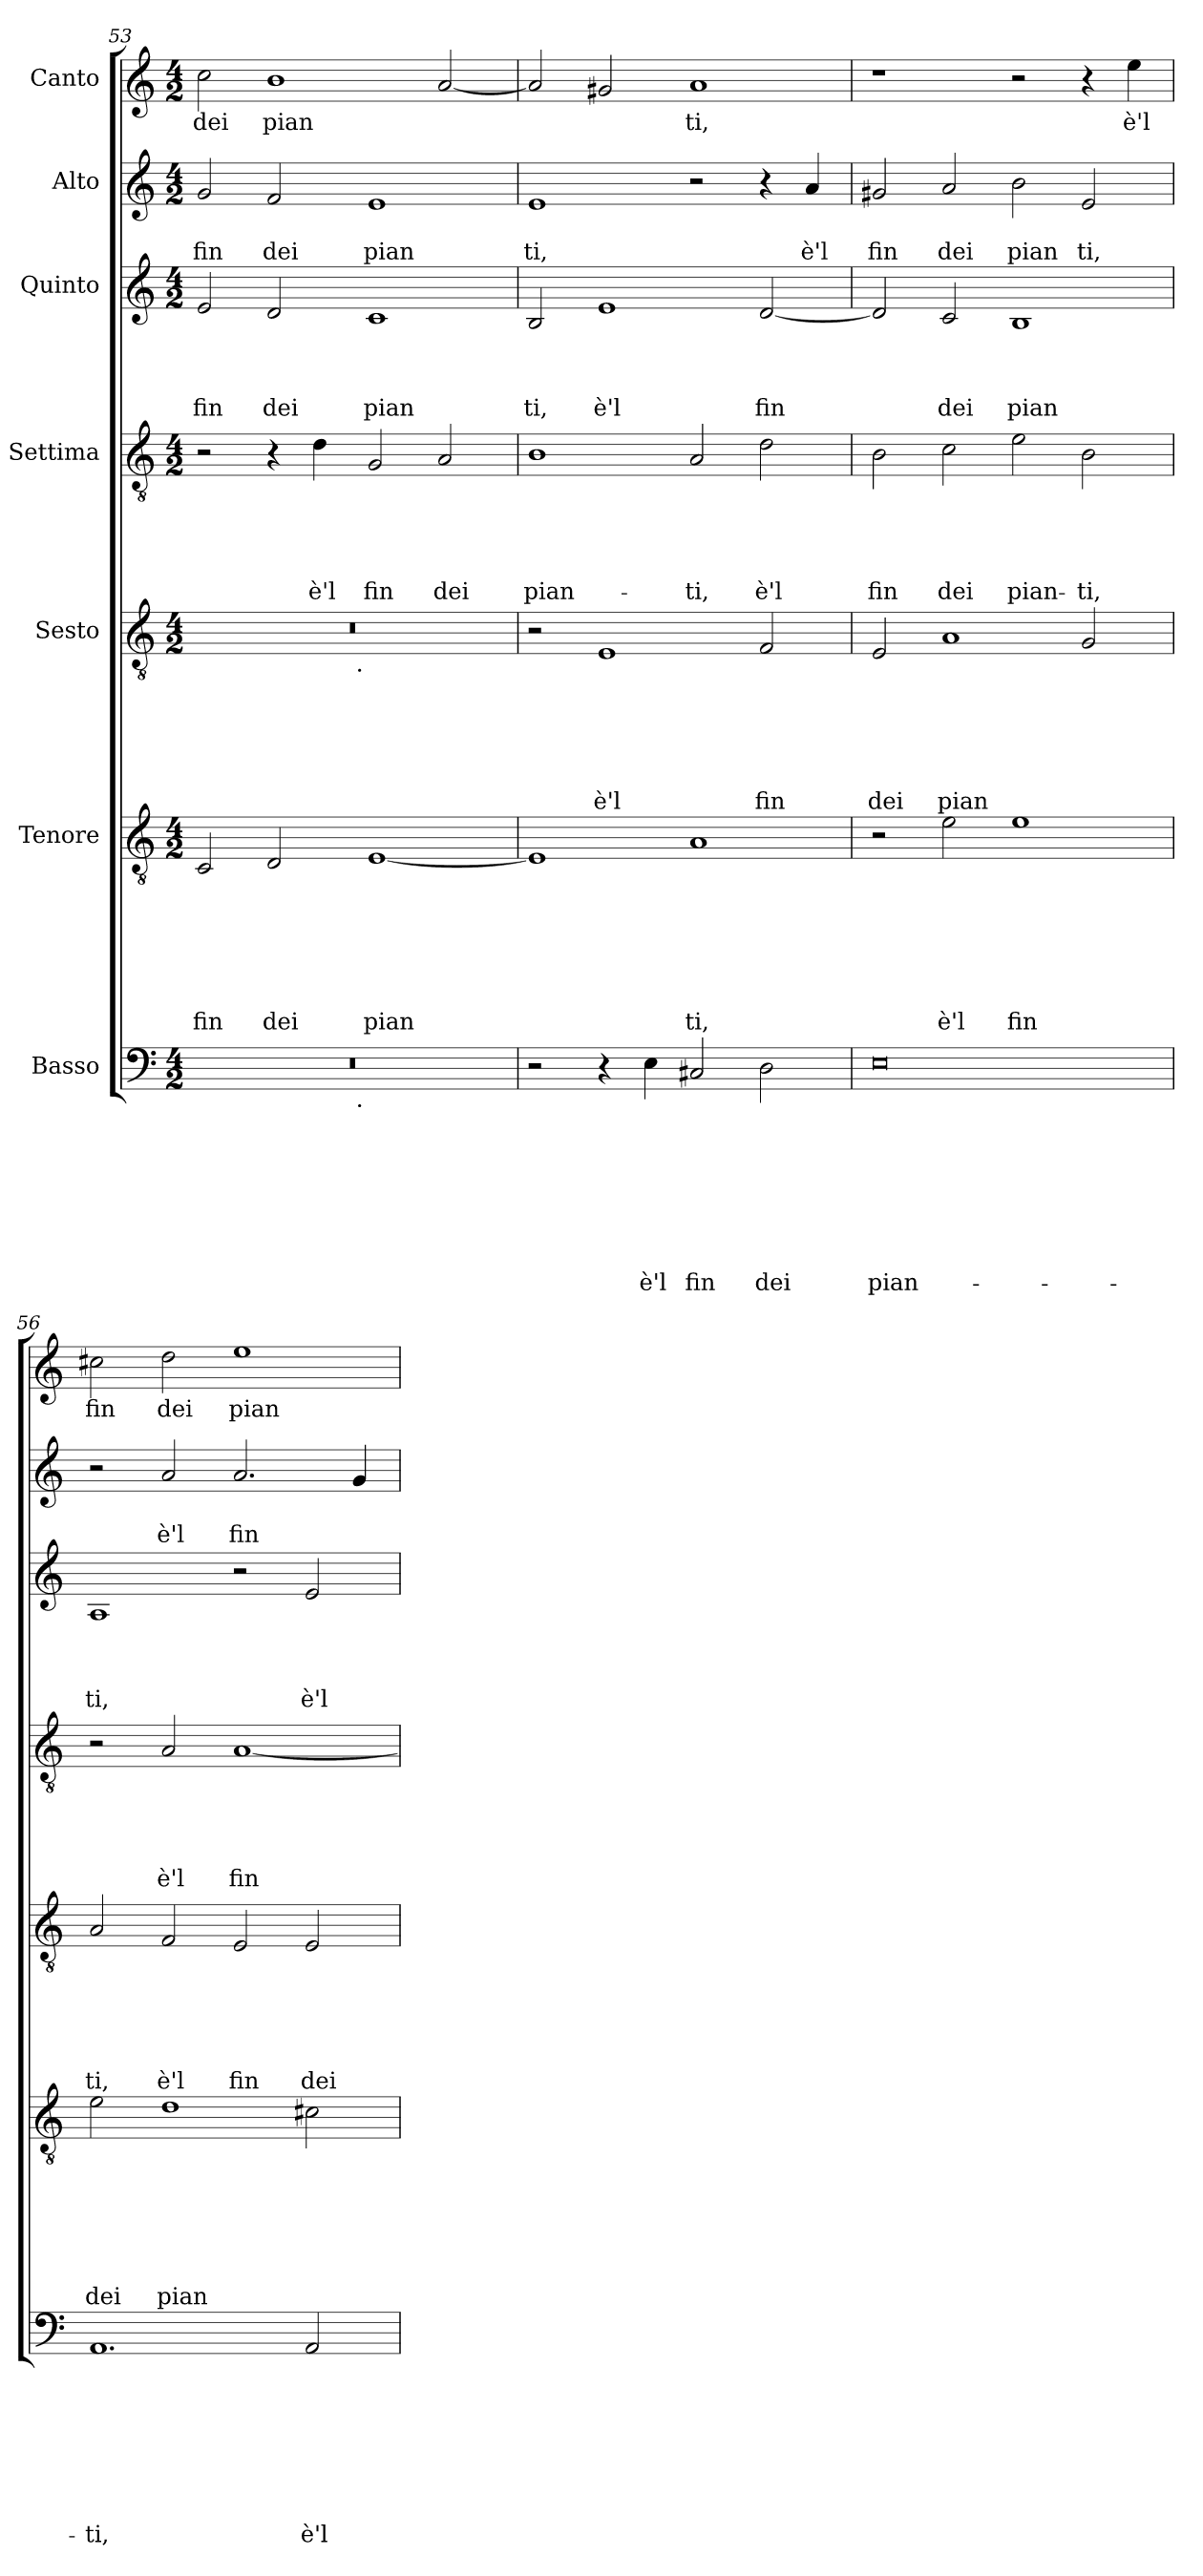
**kern	**text	**text	**text	**text	**text	**text	**text	**text	**kern	**text	**text	**text	**text	**text	**text	**text	**kern	**text	**text	**text	**text	**text	**text	**kern	**text	**text	**text	**text	**text	**kern	**text	**text	**text	**text	**kern	**text	**text	**kern	**text
*part7	*part7	*part7	*part7	*part7	*part7	*part7	*part7	*part7	*part6	*part6	*part6	*part6	*part6	*part6	*part6	*part6	*part5	*part5	*part5	*part5	*part5	*part5	*part5	*part4	*part4	*part4	*part4	*part4	*part4	*part3	*part3	*part3	*part3	*part3	*part2	*part2	*part2	*part1	*part1
*staff7	*staff7	*staff7	*staff7	*staff7	*staff7	*staff7	*staff7	*staff7	*staff6	*staff6	*staff6	*staff6	*staff6	*staff6	*staff6	*staff6	*staff5	*staff5	*staff5	*staff5	*staff5	*staff5	*staff5	*staff4	*staff4	*staff4	*staff4	*staff4	*staff4	*staff3	*staff3	*staff3	*staff3	*staff3	*staff2	*staff2	*staff2	*staff1	*staff1
*I"Basso	*	*	*	*	*	*	*	*	*I"Tenore	*	*	*	*	*	*	*	*I"Sesto	*	*	*	*	*	*	*I"Settima	*	*	*	*	*	*I"Quinto	*	*	*	*	*I"Alto	*	*	*I"Canto	*
*clefF4	*	*	*	*	*	*	*	*	*clefGv2	*	*	*	*	*	*	*	*clefGv2	*	*	*	*	*	*	*clefGv2	*	*	*	*	*	*clefG2	*	*	*	*	*clefG2	*	*	*clefG2	*
*k[]	*	*	*	*	*	*	*	*	*k[]	*	*	*	*	*	*	*	*k[]	*	*	*	*	*	*	*k[]	*	*	*	*	*	*k[]	*	*	*	*	*k[]	*	*	*k[]	*
*C:	*	*	*	*	*	*	*	*	*C:	*	*	*	*	*	*	*	*C:	*	*	*	*	*	*	*C:	*	*	*	*	*	*C:	*	*	*	*	*C:	*	*	*C:	*
*M4/2	*	*	*	*	*	*	*	*	*M4/2	*	*	*	*	*	*	*	*M4/2	*	*	*	*	*	*	*M4/2	*	*	*	*	*	*M4/2	*	*	*	*	*M4/2	*	*	*M4/2	*
=53	=53	=53	=53	=53	=53	=53	=53	=53	=53	=53	=53	=53	=53	=53	=53	=53	=53	=53	=53	=53	=53	=53	=53	=53	=53	=53	=53	=53	=53	=53	=53	=53	=53	=53	=53	=53	=53	=53	=53
!	!	!	!	!	!	!	!	!	!	!	!	!	!	!	!	!LO:LY:b	!	!	!	!	!	!	!	!	!	!	!	!	!	!	!	!	!	!LO:LY:b	!	!	!LO:LY:b	!	!LO:LY:b
*^	*	*	*	*	*	*	*	*	*	*	*	*	*	*	*	*	*^	*	*	*	*	*	*	*	*	*	*	*	*	*	*	*	*	*	*	*	*	*	*
0r	2ryy	.	.	.	.	.	.	.	.	2C/	.	.	.	.	.	.	fin	0r	2ryy	.	.	.	.	.	.	2r	.	.	.	.	.	2e/	.	.	.	fin	2g/	.	fin	2cc\	dei
!	!	!	!	!	!	!	!	!	!	!	!	!	!	!	!	!	!LO:LY:b	!	!	!	!	!	!	!	!	!	!	!	!	!	!	!	!	!	!	!LO:LY:b	!	!	!LO:LY:b	!	!LO:LY:b
.	4...ryy	.	.	.	.	.	.	.	.	2D/	.	.	.	.	.	.	dei	.	4...ryy	.	.	.	.	.	.	4r	.	.	.	.	.	2d/	.	.	.	dei	2f/	.	dei	1b	pian
!	!	!	!	!	!	!	!	!	!	!	!	!	!	!	!	!	!	!	!	!	!	!	!	!	!	!	!	!	!	!	!LO:LY:b	!	!	!	!	!	!	!	!	!	!
.	.	.	.	.	.	.	.	.	.	.	.	.	.	.	.	.	.	.	.	.	.	.	.	.	.	4d\	.	.	.	.	è'l	.	.	.	.	.	.	.	.	.	.
!	!	!	!	!	!	!	!	!	!	!	!	!	!	!	!	!	!	!	!LO:TX:b:t=.	!	!	!	!	!	!	!	!	!	!	!	!	!	!	!	!	!	!	!	!	!	!
!	!LO:TX:b:t=.	!	!	!	!	!	!	!	!	!	!	!	!	!	!	!	!	!	!	!	!	!	!	!	!	!	!	!	!	!	!	!	!	!	!	!	!	!	!	!	!
.	1ryy	.	.	.	.	.	.	.	.	.	.	.	.	.	.	.	.	.	1ryy	.	.	.	.	.	.	.	.	.	.	.	.	.	.	.	.	.	.	.	.	.	.
!	!	!	!	!	!	!	!	!	!	!	!	!	!	!	!	!	!LO:LY:b	!	!	!	!	!	!	!	!	!	!	!	!	!	!LO:LY:b	!	!	!	!	!LO:LY:b	!	!	!LO:LY:b	!	!
.	.	.	.	.	.	.	.	.	.	[<1E	.	.	.	.	.	.	pian	.	.	.	.	.	.	.	.	2G/	.	.	.	.	fin	1c	.	.	.	pian	1e	.	pian	.	.
!	!	!	!	!	!	!	!	!	!	!	!	!	!	!	!	!	!	!	!	!	!	!	!	!	!	!	!	!	!	!	!LO:LY:b	!	!	!	!	!	!	!	!	!	!
.	.	.	.	.	.	.	.	.	.	.	.	.	.	.	.	.	.	.	.	.	.	.	.	.	.	2A/	.	.	.	.	dei	.	.	.	.	.	.	.	.	[<2a/	.
.	32ryy	.	.	.	.	.	.	.	.	.	.	.	.	.	.	.	.	.	32ryy	.	.	.	.	.	.	.	.	.	.	.	.	.	.	.	.	.	.	.	.	.	.
=54	=54	=54	=54	=54	=54	=54	=54	=54	=54	=54	=54	=54	=54	=54	=54	=54	=54	=54	=54	=54	=54	=54	=54	=54	=54	=54	=54	=54	=54	=54	=54	=54	=54	=54	=54	=54	=54	=54	=54	=54	=54
!	!	!	!	!	!	!	!	!	!	!	!	!	!	!	!	!	!	!	!	!	!	!	!	!	!	!	!	!	!	!	!LO:LY:b	!	!	!	!	!LO:LY:b	!	!	!LO:LY:b	!	!
*v	*v	*	*	*	*	*	*	*	*	*	*	*	*	*	*	*	*	*v	*v	*	*	*	*	*	*	*	*	*	*	*	*	*	*	*	*	*	*	*	*	*	*
2r	.	.	.	.	.	.	.	.	1E]	.	.	.	.	.	.	.	2r	.	.	.	.	.	.	1B	.	.	.	.	pian-	2B/	.	.	.	ti,	1e	.	ti,	2a/]	.
!	!	!	!	!	!	!	!	!	!	!	!	!	!	!	!	!	!	!	!	!	!	!	!LO:LY:b	!	!	!	!	!	!	!	!	!	!	!LO:LY:b	!	!	!	!	!
4r	.	.	.	.	.	.	.	.	.	.	.	.	.	.	.	.	1E	.	.	.	.	.	è'l	.	.	.	.	.	.	1e	.	.	.	è'l	.	.	.	2g#/	.
!	!	!	!	!	!	!	!	!LO:LY:b	!	!	!	!	!	!	!	!	!	!	!	!	!	!	!	!	!	!	!	!	!	!	!	!	!	!	!	!	!	!	!
4E\	.	.	.	.	.	.	.	è'l	.	.	.	.	.	.	.	.	.	.	.	.	.	.	.	.	.	.	.	.	.	.	.	.	.	.	.	.	.	.	.
!	!	!	!	!	!	!	!	!LO:LY:b	!	!	!	!	!	!	!	!LO:LY:b	!	!	!	!	!	!	!	!	!	!	!	!	!LO:LY:b	!	!	!	!	!	!	!	!	!	!LO:LY:b
2C#X/	.	.	.	.	.	.	.	fin	1A	.	.	.	.	.	.	ti,	.	.	.	.	.	.	.	2A/	.	.	.	.	-ti,	.	.	.	.	.	2r	.	.	1a	ti,
!	!	!	!	!	!	!	!	!LO:LY:b	!	!	!	!	!	!	!	!	!	!	!	!	!	!	!LO:LY:b	!	!	!	!	!	!LO:LY:b	!	!	!	!	!LO:LY:b	!	!	!	!	!
2D\	.	.	.	.	.	.	.	dei	.	.	.	.	.	.	.	.	2F/	.	.	.	.	.	fin	2d\	.	.	.	.	è'l	[<2d/	.	.	.	fin	4r	.	.	.	.
!	!	!	!	!	!	!	!	!	!	!	!	!	!	!	!	!	!	!	!	!	!	!	!	!	!	!	!	!	!	!	!	!	!	!	!	!	!LO:LY:b	!	!
.	.	.	.	.	.	.	.	.	.	.	.	.	.	.	.	.	.	.	.	.	.	.	.	.	.	.	.	.	.	.	.	.	.	.	4a/	.	è'l	.	.
=55	=55	=55	=55	=55	=55	=55	=55	=55	=55	=55	=55	=55	=55	=55	=55	=55	=55	=55	=55	=55	=55	=55	=55	=55	=55	=55	=55	=55	=55	=55	=55	=55	=55	=55	=55	=55	=55	=55	=55
!	!	!	!	!	!	!	!	!LO:LY:b	!	!	!	!	!	!	!	!	!	!	!	!	!	!	!LO:LY:b	!	!	!	!	!	!LO:LY:b	!	!	!	!	!	!	!	!LO:LY:b	!	!
0E	.	.	.	.	.	.	.	pian-	2r	.	.	.	.	.	.	.	2E/	.	.	.	.	.	dei	2B\	.	.	.	.	fin	2d/]	.	.	.	.	2g#X/	.	fin	1r	.
!	!	!	!	!	!	!	!	!	!	!	!	!	!	!	!	!LO:LY:b	!	!	!	!	!	!	!LO:LY:b	!	!	!	!	!	!LO:LY:b	!	!	!	!	!LO:LY:b	!	!	!LO:LY:b	!	!
.	.	.	.	.	.	.	.	.	2e\	.	.	.	.	.	.	è'l	1A	.	.	.	.	.	pian	2c\	.	.	.	.	dei	2c/	.	.	.	dei	2a/	.	dei	.	.
!	!	!	!	!	!	!	!	!	!	!	!	!	!	!	!	!LO:LY:b	!	!	!	!	!	!	!	!	!	!	!	!	!LO:LY:b	!	!	!	!	!LO:LY:b	!	!	!LO:LY:b	!	!
.	.	.	.	.	.	.	.	.	1e	.	.	.	.	.	.	fin	.	.	.	.	.	.	.	2e\	.	.	.	.	pian-	1B	.	.	.	pian	2b\	.	pian	2r	.
!	!	!	!	!	!	!	!	!	!	!	!	!	!	!	!	!	!	!	!	!	!	!	!	!	!	!	!	!	!LO:LY:b	!	!	!	!	!	!	!	!LO:LY:b	!	!
.	.	.	.	.	.	.	.	.	.	.	.	.	.	.	.	.	2G/	.	.	.	.	.	.	2B\	.	.	.	.	-ti,	.	.	.	.	.	2e/	.	ti,	4r	.
!	!	!	!	!	!	!	!	!	!	!	!	!	!	!	!	!	!	!	!	!	!	!	!	!	!	!	!	!	!	!	!	!	!	!	!	!	!	!	!LO:LY:b
.	.	.	.	.	.	.	.	.	.	.	.	.	.	.	.	.	.	.	.	.	.	.	.	.	.	.	.	.	.	.	.	.	.	.	.	.	.	4ee\	è'l
=56	=56	=56	=56	=56	=56	=56	=56	=56	=56	=56	=56	=56	=56	=56	=56	=56	=56	=56	=56	=56	=56	=56	=56	=56	=56	=56	=56	=56	=56	=56	=56	=56	=56	=56	=56	=56	=56	=56	=56
!	!	!	!	!	!	!	!	!LO:LY:b	!	!	!	!	!	!	!	!LO:LY:b	!	!	!	!	!	!	!LO:LY:b	!	!	!	!	!	!	!	!	!	!	!LO:LY:b	!	!	!	!	!LO:LY:b
1.AA	.	.	.	.	.	.	.	-ti,	2e\	.	.	.	.	.	.	dei	2A/	.	.	.	.	.	ti,	2r	.	.	.	.	.	1A	.	.	.	ti,	2r	.	.	2cc#X\	fin
!	!	!	!	!	!	!	!	!	!	!	!	!	!	!	!	!LO:LY:b	!	!	!	!	!	!	!LO:LY:b	!	!	!	!	!	!LO:LY:b	!	!	!	!	!	!	!	!LO:LY:b	!	!LO:LY:b
.	.	.	.	.	.	.	.	.	1d	.	.	.	.	.	.	pian	2F/	.	.	.	.	.	è'l	2A/	.	.	.	.	è'l	.	.	.	.	.	2a/	.	è'l	2dd\	dei
!	!	!	!	!	!	!	!	!	!	!	!	!	!	!	!	!	!	!	!	!	!	!	!LO:LY:b	!	!	!	!	!	!LO:LY:b	!	!	!	!	!	!	!	!LO:LY:b	!	!LO:LY:b
.	.	.	.	.	.	.	.	.	.	.	.	.	.	.	.	.	2E/	.	.	.	.	.	fin	[<1A	.	.	.	.	fin	2r	.	.	.	.	2.a/	.	fin	1ee	pian
!	!	!	!	!	!	!	!	!LO:LY:b	!	!	!	!	!	!	!	!	!	!	!	!	!	!	!LO:LY:b	!	!	!	!	!	!	!	!	!	!	!LO:LY:b	!	!	!	!	!
2AA/	.	.	.	.	.	.	.	è'l	2c#\	.	.	.	.	.	.	.	2E/	.	.	.	.	.	dei	.	.	.	.	.	.	2e/	.	.	.	è'l	.	.	.	.	.
.	.	.	.	.	.	.	.	.	.	.	.	.	.	.	.	.	.	.	.	.	.	.	.	.	.	.	.	.	.	.	.	.	.	.	4g/	.	.	.	.
=	=	=	=	=	=	=	=	=	=	=	=	=	=	=	=	=	=	=	=	=	=	=	=	=	=	=	=	=	=	=	=	=	=	=	=	=	=	=	=
*-	*-	*-	*-	*-	*-	*-	*-	*-	*-	*-	*-	*-	*-	*-	*-	*-	*-	*-	*-	*-	*-	*-	*-	*-	*-	*-	*-	*-	*-	*-	*-	*-	*-	*-	*-	*-	*-	*-	*-
